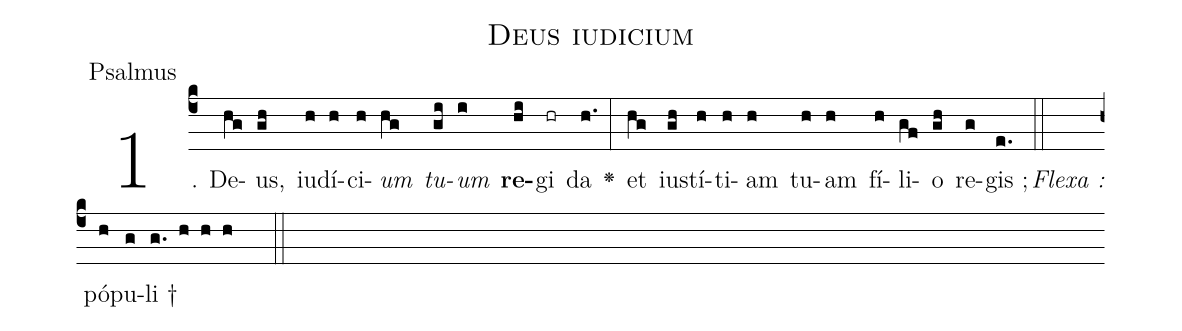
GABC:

name:Deus iudicium;
office-part:Psalmus;
%%
name: 72-4;
%%
(c4)1. De(hg)us,(gh) iu(h)dí(h)ci(h)<i>um</i>(hg) <i>tu</i>(gi)<i>um</i>(i) <b>re</b>(hi)gi(hr) da(h.) <v>\greheightstar</v>(:) et(hg) iu(gh)stí(h)ti(h)am(h) tu(h)am(h) fí(h)li(gf)o(gh) re(g)gis ;(e.) (::)
<i>Flexa :</i>()  pó(h)pu(g)li †(g. h h h  ::)

%E(h) u(h) o(gf) u(gh) a(g) e.(e.) (::)
